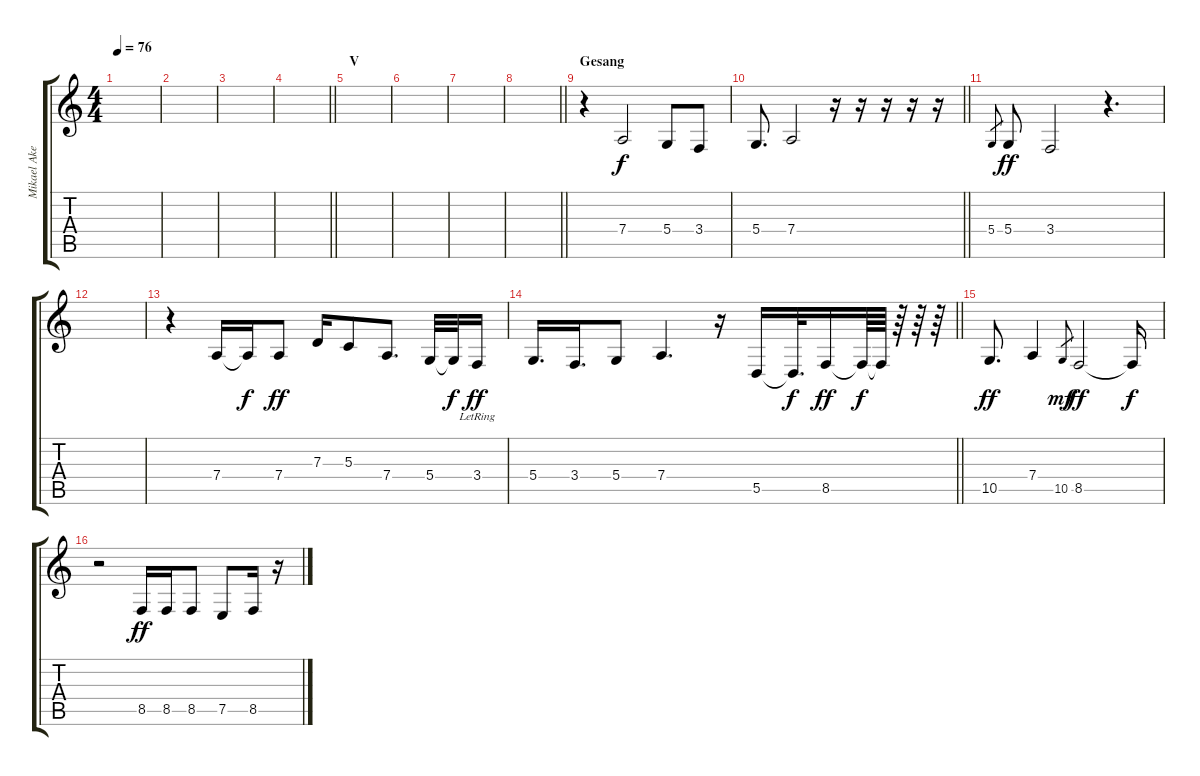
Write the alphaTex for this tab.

\track ("Mikael Akerfeldt - Vocals" "Mikael Ake") {instrument recorder}
\staff {score tabs}
\tuning (E4 B3 G3 D3 A2 E2) {hide}
\ts (4 4)
\tempo 76
\clef g2
\ks c
|
|
|
\barLineRight lightlight
|
\section ("" "V")
|
|
|
\barLineRight lightlight
|
\section ("" "Gesang")
r.4 7.4.2 5.4.8 3.4.8 |
\barLineRight lightlight
5.4.8{d} 7.4.2 r.16 r.16 r.16 r.16 r.16 |
5.4.8{gr dy f} 5.4.8{dy ff} 3.4.2 r.4{d} |
|
r.4 7.4.16 7.4{t}.16{dy f} 7.4.8{dy ff} 7.3.16 5.3.8 7.4.8{d} 5.4.32 5.4{t}.32{dy f} 3.4{lr}.16{dy ff} |
\barLineRight lightlight
5.4.16{d} 3.4.16{d} 5.4.8 7.4.4{d} r.16 5.5.16 5.5{t}.32{d dy f} 8.5.16{dy ff} 8.5{t}.64{dy f} 8.5{t}.64 r.64 r.64 r.64 |
10.5.8{d dy ff} 7.4.4 10.5.8{gr dy mf} 8.5.2{dy ff} 8.5{t}.16{dy f} |
r.2 8.5.16{dy ff} 8.5.16 8.5.8 7.5.8 8.5.16 r.16
